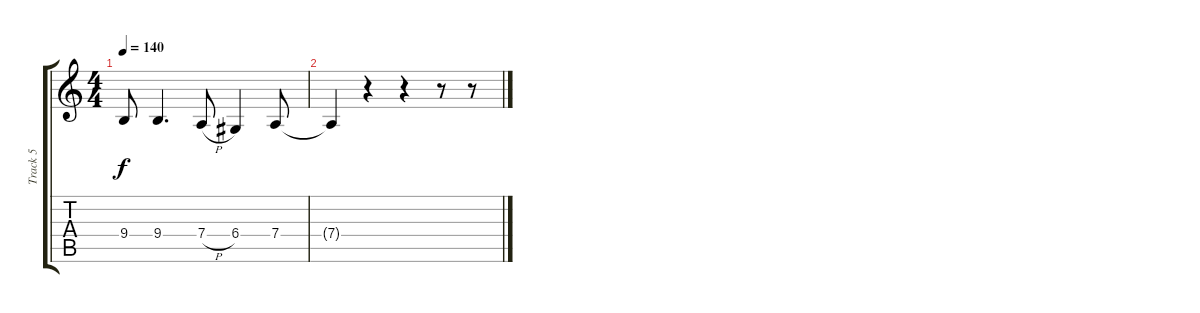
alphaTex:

\track ("Track 5" "Track 5") {instrument tenorsax}
\staff {score tabs}
\tuning (E4 B3 G3 D3 A2 E2) {hide}
\ts (4 4)
\tempo 140
\clef g2
\ks c
9.4.8{dy f} 9.4.4{d} 7.4{h}.8 6.4.4 7.4.8 |
7.4{t}.4 r.4 r.4 r.8 r.8
